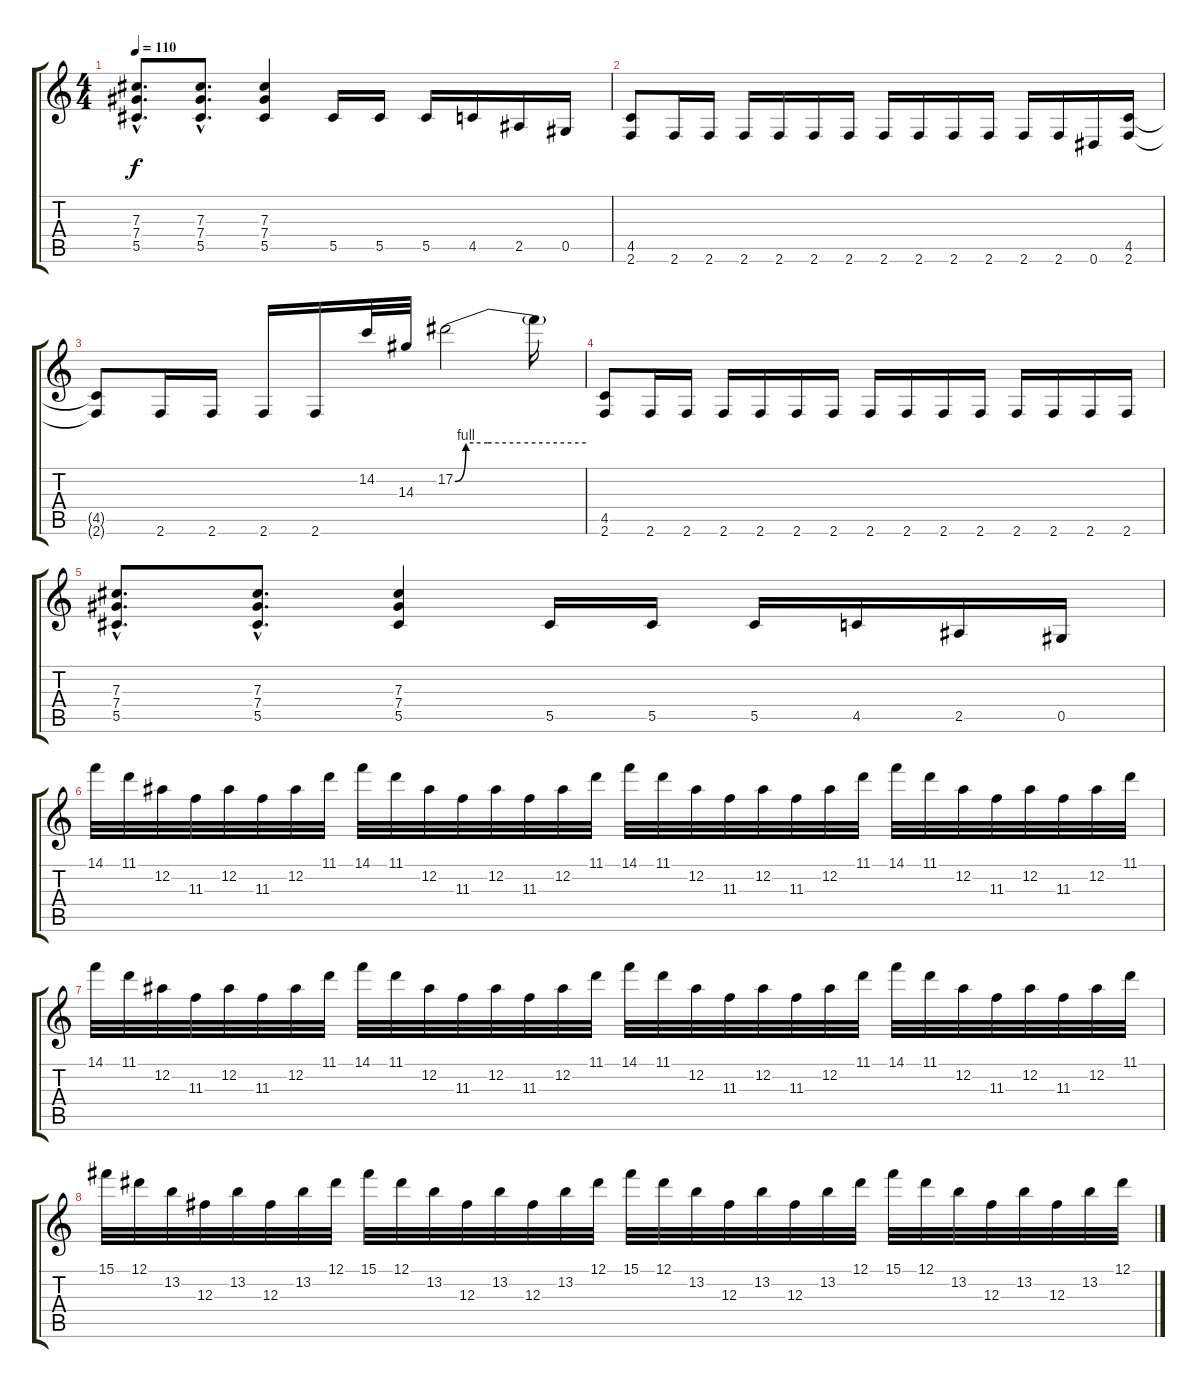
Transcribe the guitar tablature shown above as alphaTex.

\track "" {instrument overdrivenguitar}
\staff {score tabs}
\tuning (Eb4 Bb3 Gb3 Db3 Ab2 Eb2) {hide}
\ts (4 4)
\tempo 110
\clef g2
\ks c
(7.3{hac} 7.4{hac} 5.5{hac}).8{d dy f} (7.3{hac} 7.4{hac} 5.5{hac}).8{d} (7.3 7.4 5.5).4 5.5.16 5.5.16 5.5.16 4.5.16 2.5.16 0.5.16 |
(4.5 2.6).8 2.6.16 2.6.16 2.6.16 2.6.16 2.6.16 2.6.16 2.6.16 2.6.16 2.6.16 2.6.16 2.6.16 2.6.16 0.6.16 (4.5 2.6).16 |
(4.5{t} 2.6{t}).8 2.6.16 2.6.16 2.6.16 2.6.16 14.2.32 14.3.32 17.2{be (custom 0 0 5 4 15 4 30 4 60 4)}.2 17.2{t}.16 |
(4.5 2.6).8 2.6.16 2.6.16 2.6.16 2.6.16 2.6.16 2.6.16 2.6.16 2.6.16 2.6.16 2.6.16 2.6.16 2.6.16 2.6.16 2.6.16 |
(7.3{hac} 7.4{hac} 5.5{hac}).8{d} (7.3{hac} 7.4{hac} 5.5{hac}).8{d} (7.3 7.4 5.5).4 5.5.16 5.5.16 5.5.16 4.5.16 2.5.16 0.5.16 |
14.1.32 11.1.32 12.2.32 11.3.32 12.2.32 11.3.32 12.2.32 11.1.32 14.1.32 11.1.32 12.2.32 11.3.32 12.2.32 11.3.32 12.2.32 11.1.32 14.1.32 11.1.32 12.2.32 11.3.32 12.2.32 11.3.32 12.2.32 11.1.32 14.1.32 11.1.32 12.2.32 11.3.32 12.2.32 11.3.32 12.2.32 11.1.32 |
14.1.32 11.1.32 12.2.32 11.3.32 12.2.32 11.3.32 12.2.32 11.1.32 14.1.32 11.1.32 12.2.32 11.3.32 12.2.32 11.3.32 12.2.32 11.1.32 14.1.32 11.1.32 12.2.32 11.3.32 12.2.32 11.3.32 12.2.32 11.1.32 14.1.32 11.1.32 12.2.32 11.3.32 12.2.32 11.3.32 12.2.32 11.1.32 |
15.1.32 12.1.32 13.2.32 12.3.32 13.2.32 12.3.32 13.2.32 12.1.32 15.1.32 12.1.32 13.2.32 12.3.32 13.2.32 12.3.32 13.2.32 12.1.32 15.1.32 12.1.32 13.2.32 12.3.32 13.2.32 12.3.32 13.2.32 12.1.32 15.1.32 12.1.32 13.2.32 12.3.32 13.2.32 12.3.32 13.2.32 12.1.32
